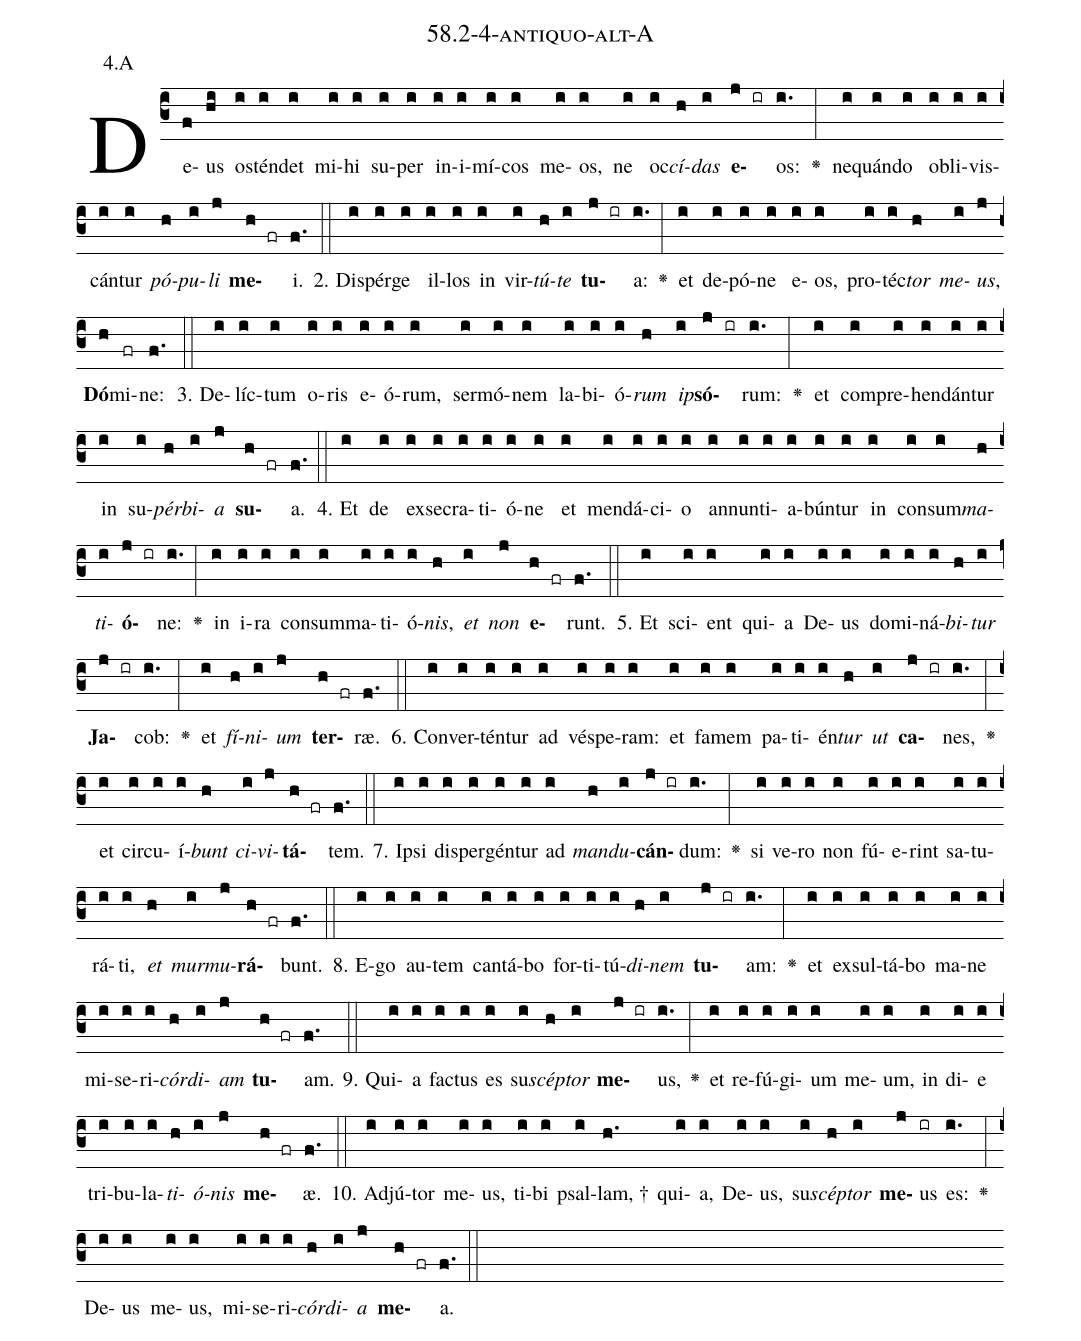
name: 58.2-4-antiquo-alt-A;
annotation: 4.A;
%%
(c3)De(f)us(hi) os(i)tén(i)det(i) mi(i)hi(i) su(i)per(i) in(i)i(i)mí(i)cos(i) me(i)os,(i) ne(i) oc(i)<i>cí</i>(h)<i>das</i>(i) <b>e</b>(j ir)os:(i.) <v>\greheightstar</v>(:) ne(i)quán(i)do(i) ob(i)li(i)vis(i)cán(i)tur(i) <i>pó</i>(h)<i>pu</i>(i)<i>li</i>(j) <b>me</b>(h fr)i.(f.) (::)
2. Di(i)spér(i)ge(i) il(i)los(i) in(i) vir(i)<i>tú</i>(h)<i>te</i>(i) <b>tu</b>(j ir)a:(i.) <v>\greheightstar</v>(:) et(i) de(i)pó(i)ne(i) e(i)os,(i) pro(i)téc(i)<i>tor</i>(h) <i>me</i>(i)<i>us</i>,(j) <b>Dó</b>(h)mi(fr)ne:(f.) (::)
3. De(i)líc(i)tum(i) o(i)ris(i) e(i)ó(i)rum,(i) ser(i)mó(i)nem(i) la(i)bi(i)ó(i)<i>rum</i>(h) <i>ip</i>(i)<b>só</b>(j ir)rum:(i.) <v>\greheightstar</v>(:) et(i) com(i)pre(i)hen(i)dán(i)tur(i) in(i) su(i)<i>pér</i>(h)<i>bi</i>(i)<i>a</i>(j) <b>su</b>(h fr)a.(f.) (::)
4. Et(i) de(i) ex(i)se(i)cra(i)ti(i)ó(i)ne(i) et(i) men(i)dá(i)ci(i)o(i) an(i)nun(i)ti(i)a(i)bún(i)tur(i) in(i) con(i)sum(i)<i>ma</i>(h)<i>ti</i>(i)<b>ó</b>(j ir)ne:(i.) <v>\greheightstar</v>(:) in(i) i(i)ra(i) con(i)sum(i)ma(i)ti(i)ó(i)<i>nis</i>,(h) <i>et</i>(i) <i>non</i>(j) <b>e</b>(h fr)runt.(f.) (::)
5. Et(i) sci(i)ent(i) qui(i)a(i) De(i)us(i) do(i)mi(i)ná(i)<i>bi</i>(h)<i>tur</i>(i) <b>Ja</b>(j ir)cob:(i.) <v>\greheightstar</v>(:) et(i) <i>fí</i>(h)<i>ni</i>(i)<i>um</i>(j) <b>ter</b>(h fr)ræ.(f.) (::)
6. Con(i)ver(i)tén(i)tur(i) ad(i) vés(i)pe(i)ram:(i) et(i) fa(i)mem(i) pa(i)ti(i)én(i)<i>tur</i>(h) <i>ut</i>(i) <b>ca</b>(j ir)nes,(i.) <v>\greheightstar</v>(:) et(i) cir(i)cu(i)í(i)<i>bunt</i>(h) <i>ci</i>(i)<i>vi</i>(j)<b>tá</b>(h fr)tem.(f.) (::)
7. Ip(i)si(i) di(i)sper(i)gén(i)tur(i) ad(i) <i>man</i>(h)<i>du</i>(i)<b>cán</b>(j ir)dum:(i.) <v>\greheightstar</v>(:) si(i) ve(i)ro(i) non(i) fú(i)e(i)rint(i) sa(i)tu(i)rá(i)ti,(i) <i>et</i>(h) <i>mur</i>(i)<i>mu</i>(j)<b>rá</b>(h fr)bunt.(f.) (::)
8. E(i)go(i) au(i)tem(i) can(i)tá(i)bo(i) for(i)ti(i)tú(i)<i>di</i>(h)<i>nem</i>(i) <b>tu</b>(j ir)am:(i.) <v>\greheightstar</v>(:) et(i) ex(i)sul(i)tá(i)bo(i) ma(i)ne(i) mi(i)se(i)ri(i)<i>cór</i>(h)<i>di</i>(i)<i>am</i>(j) <b>tu</b>(h fr)am.(f.) (::)
9. Qui(i)a(i) fac(i)tus(i) es(i) su(i)<i>scép</i>(h)<i>tor</i>(i) <b>me</b>(j ir)us,(i.) <v>\greheightstar</v>(:) et(i) re(i)fú(i)gi(i)um(i) me(i)um,(i) in(i) di(i)e(i) tri(i)bu(i)la(i)<i>ti</i>(h)<i>ó</i>(i)<i>nis</i>(j) <b>me</b>(h fr)æ.(f.) (::)
10. Ad(i)jú(i)tor(i) me(i)us,(i) ti(i)bi(i) psal(i)lam, †(h.) qui(i)a,(i) De(i)us,(i) su(i)<i>scép</i>(h)<i>tor</i>(i) <b>me</b>(j)us(ir) es:(i.) <v>\greheightstar</v>(:) De(i)us(i) me(i)us,(i) mi(i)se(i)ri(i)<i>cór</i>(h)<i>di</i>(i)<i>a</i>(j) <b>me</b>(h fr)a.(f.) (::)
